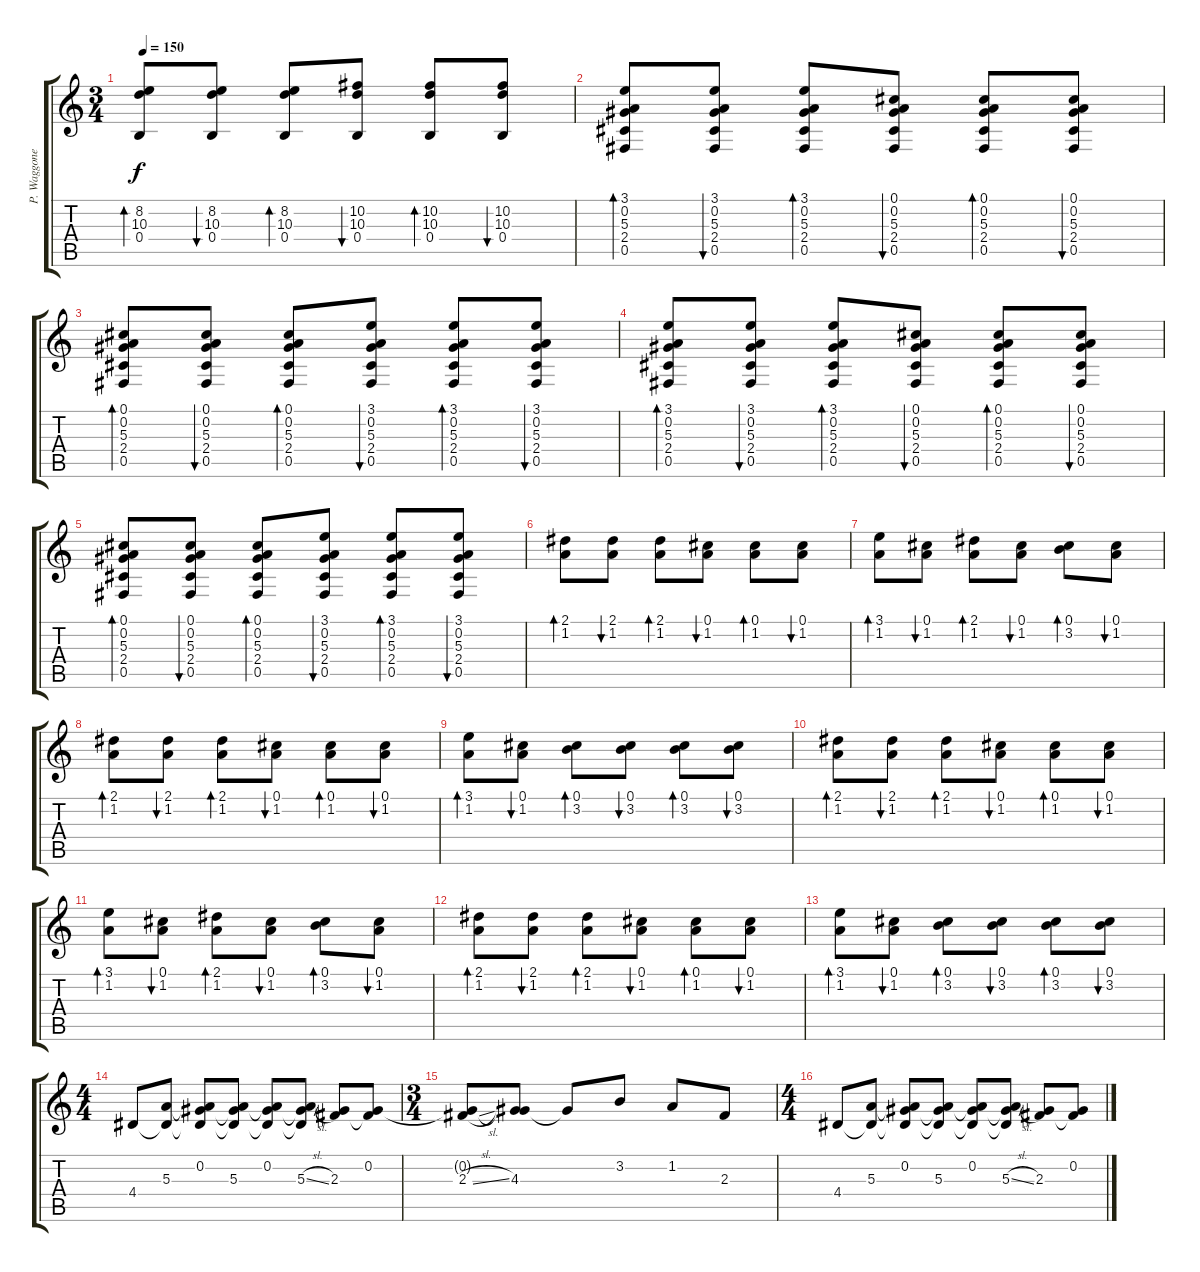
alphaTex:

\track ("P. Waggoner Gtr." "P. Waggone") {instrument distortionguitar}
\staff {score tabs}
\tuning (Db4 Ab3 E3 B2 Gb2 Db2) {hide}
\ts (3 4)
\tempo 150
\clef g2
\ks c
(8.2 10.3 0.4).8{bd 60 dy f} (8.2 10.3 0.4).8{bu 60} (8.2 10.3 0.4).8{bd 60} (10.2 10.3 0.4).8{bu 60} (10.2 10.3 0.4).8{bd 60} (10.2 10.3 0.4).8{bu 60} |
(3.1 0.2 5.3 2.4 0.5).8{bd 60} (3.1 0.2 5.3 2.4 0.5).8{bu 60} (3.1 0.2 5.3 2.4 0.5).8{bd 60} (0.1 0.2 5.3 2.4 0.5).8{bu 60} (0.1 0.2 5.3 2.4 0.5).8{bd 60} (0.1 0.2 5.3 2.4 0.5).8{bu 60} |
(0.1 0.2 5.3 2.4 0.5).8{bd 60} (0.1 0.2 5.3 2.4 0.5).8{bu 60} (0.1 0.2 5.3 2.4 0.5).8{bd 60} (3.1 0.2 5.3 2.4 0.5).8{bu 60} (3.1 0.2 5.3 2.4 0.5).8{bd 60} (3.1 0.2 5.3 2.4 0.5).8{bu 60} |
(3.1 0.2 5.3 2.4 0.5).8{bd 60} (3.1 0.2 5.3 2.4 0.5).8{bu 60} (3.1 0.2 5.3 2.4 0.5).8{bd 60} (0.1 0.2 5.3 2.4 0.5).8{bu 60} (0.1 0.2 5.3 2.4 0.5).8{bd 60} (0.1 0.2 5.3 2.4 0.5).8{bu 60} |
(0.1 0.2 5.3 2.4 0.5).8{bd 60} (0.1 0.2 5.3 2.4 0.5).8{bu 60} (0.1 0.2 5.3 2.4 0.5).8{bd 60} (3.1 0.2 5.3 2.4 0.5).8{bu 60} (3.1 0.2 5.3 2.4 0.5).8{bd 60} (3.1 0.2 5.3 2.4 0.5).8{bu 60} |
(2.1 1.2).8{bd 60} (2.1 1.2).8{bu 60} (2.1 1.2).8{bd 60} (0.1 1.2).8{bu 60} (0.1 1.2).8{bd 60} (0.1 1.2).8{bu 60} |
(3.1 1.2).8{bd 60} (0.1 1.2).8{bu 60} (2.1 1.2).8{bd 60} (0.1 1.2).8{bu 60} (0.1 3.2).8{bd 60} (0.1 1.2).8{bu 60} |
(2.1 1.2).8{bd 60} (2.1 1.2).8{bu 60} (2.1 1.2).8{bd 60} (0.1 1.2).8{bu 60} (0.1 1.2).8{bd 60} (0.1 1.2).8{bu 60} |
(3.1 1.2).8{bd 60} (0.1 1.2).8{bu 60} (0.1 3.2).8{bd 60} (0.1 3.2).8{bu 60} (0.1 3.2).8{bd 60} (0.1 3.2).8{bu 60} |
(2.1 1.2).8{bd 60} (2.1 1.2).8{bu 60} (2.1 1.2).8{bd 60} (0.1 1.2).8{bu 60} (0.1 1.2).8{bd 60} (0.1 1.2).8{bu 60} |
(3.1 1.2).8{bd 60} (0.1 1.2).8{bu 60} (2.1 1.2).8{bd 60} (0.1 1.2).8{bu 60} (0.1 3.2).8{bd 60} (0.1 1.2).8{bu 60} |
(2.1 1.2).8{bd 60} (2.1 1.2).8{bu 60} (2.1 1.2).8{bd 60} (0.1 1.2).8{bu 60} (0.1 1.2).8{bd 60} (0.1 1.2).8{bu 60} |
(3.1 1.2).8{bd 60} (0.1 1.2).8{bu 60} (0.1 3.2).8{bd 60} (0.1 3.2).8{bu 60} (0.1 3.2).8{bd 60} (0.1 3.2).8{bu 60} |
\ts (4 4)
4.4.8{balance 0} (5.3 4.4{t}).8 (0.2 5.3{t} 4.4{t}).8 (0.2{t} 5.3 4.4{t}).8 (0.2 5.3{t} 4.4{t}).8 (0.2{t} 5.3{sl} 4.4{t}).8 (0.2{t} 2.3).8 (0.2 2.3{t}).8 |
\ts (3 4)
(0.2{t} 2.3{sl}).8 (0.2{t} 4.3).8 4.3{t}.8 3.2.8 1.2.8 2.3.8 |
\ts (4 4)
4.4.8 (5.3 4.4{t}).8 (0.2 5.3{t} 4.4{t}).8 (0.2{t} 5.3 4.4{t}).8 (0.2 5.3{t} 4.4{t}).8 (0.2{t} 5.3{sl} 4.4{t}).8 (0.2{t} 2.3).8 (0.2 2.3{t}).8
